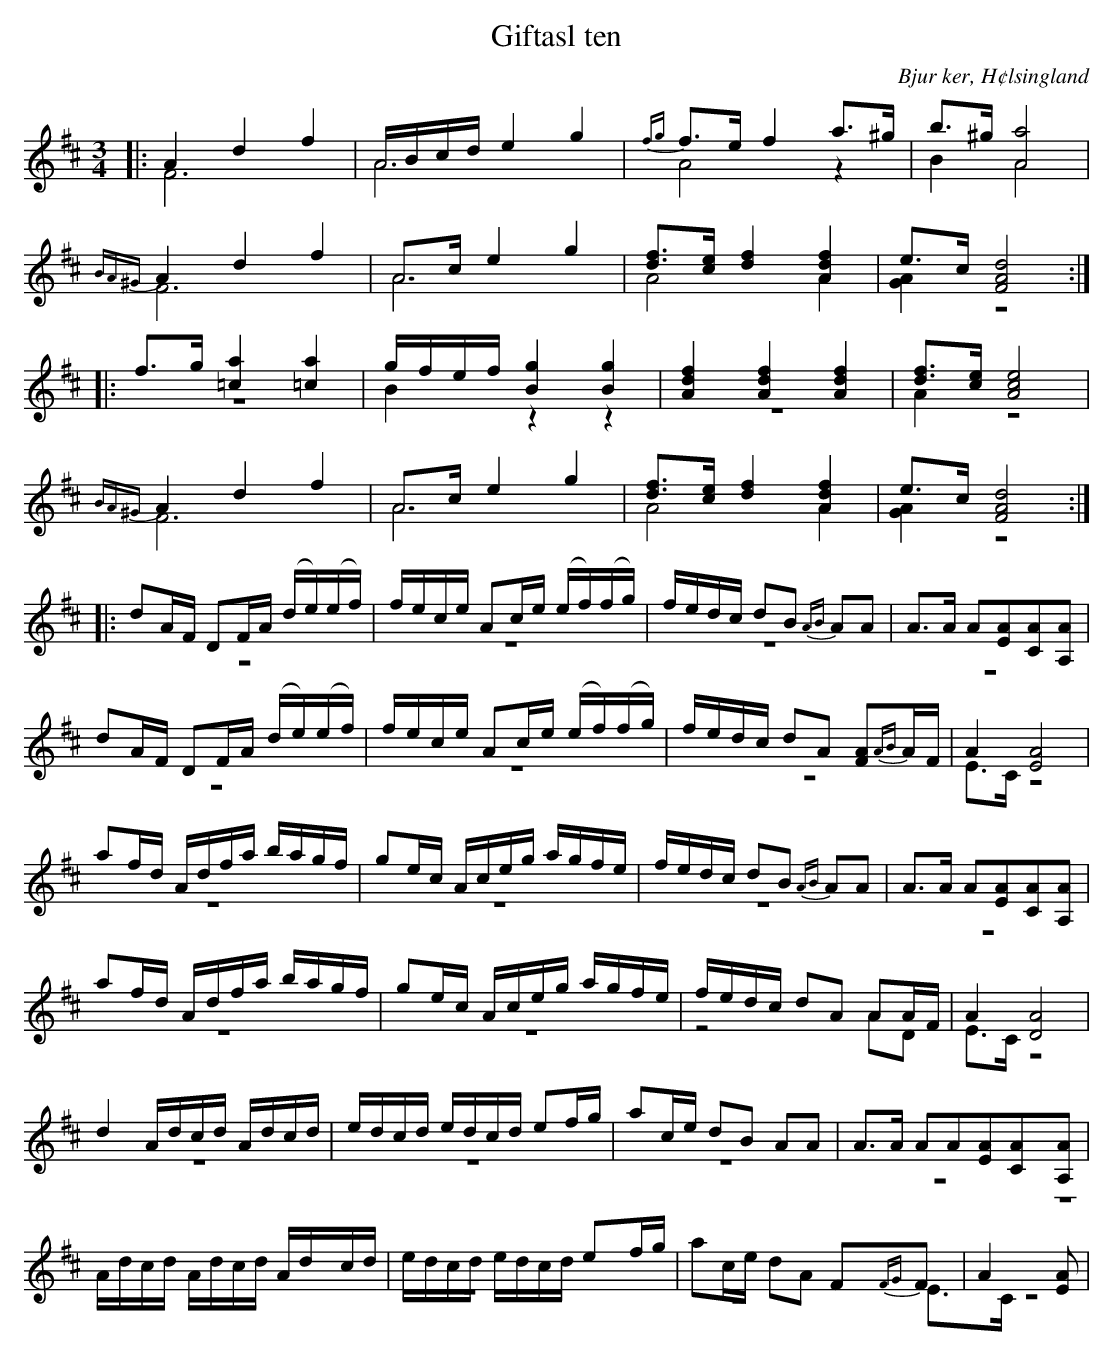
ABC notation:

X:1
T: Giftasl ten
O: Bjur ker, H¢lsingland
M: 3/4
L: 1/8
K: D
V:1
V:2 merge
V:1
|: A2 d2 f2|A/B/c/d/ e2 g2|{fg}f>e f2 a>^g |b>^g [A4a4]|
 {BA^G}A2 d2 f2|A>c e2 g2|[df]>[ce] [d2f2] [A2d2f2]| e>c [F4A4d4]:|
|:f>g [=c2a2] [=c2a2]|g/f/e/f/ [B2g2] [B2g2]|[A2d2f2] [A2d2f2] [A2d2f2] |[df]>[ce] [A4c4e4]|
{BA^G}A2 d2 f2|A>c e2 g2|[df]>[ce] [d2f2] [A2d2f2]| e>c [F4A4d4]:|
|: dA/F/ DF/A/  (d/e/)(e/f/)|f/e/c/e/ Ac/e/ (e/f/)(f/g/)|f/e/d/c/ dB {AB}AA|A>A A[EA][CA][A,A]|
dA/F/ DF/A/ (d/e/)(e/f/)|f/e/c/e/ Ac/e/ (e/f/)(f/g/)|f/e/d/c/ dA [FA]{AB}A/F/|A2 [E4A4]|
af/d/ A/d/f/a/  b/a/g/f/| ge/c/ A/c/e/g/ a/g/f/e/|f/e/d/c/ dB {AB}AA|A>A A[EA][CA][A,A]|
af/d/ A/d/f/a/ b/a/g/f/|ge/c/ A/c/e/g/ a/g/f/e/|f/e/d/c/ dA AA/F/| A2 [D4A4]|
d2 A/d/c/d/ A/d/c/d/|e/d/c/d/ e/d/c/d/ ef/g/|ac/e/ dB AA|A>A AA[EA][CA][A,A]|
A/d/c/d/ A/d/c/d/ A/d/c/d/|e/d/c/d/ e/d/c/d/ ef/g/| ac/e/ dA F{FG}F|A2 [EA]|
V:2
|: F6| A6|A4 z2|B2 A4|
F6| A6|A4 A2|[G2A2] z4:|
|:z6|B2 z2 z2|z6|A2 z4|
F6|A6|A4 A2|[G2A2] z4:|
z6|z6|z6|z6|
z6|z6|z6|E>C z4|
z6|z6|z6|z6|
z6|z6|z4 AD|E>C z4|
z6|z6|z6|z6|
z6|z6|z6|E>C z4|
